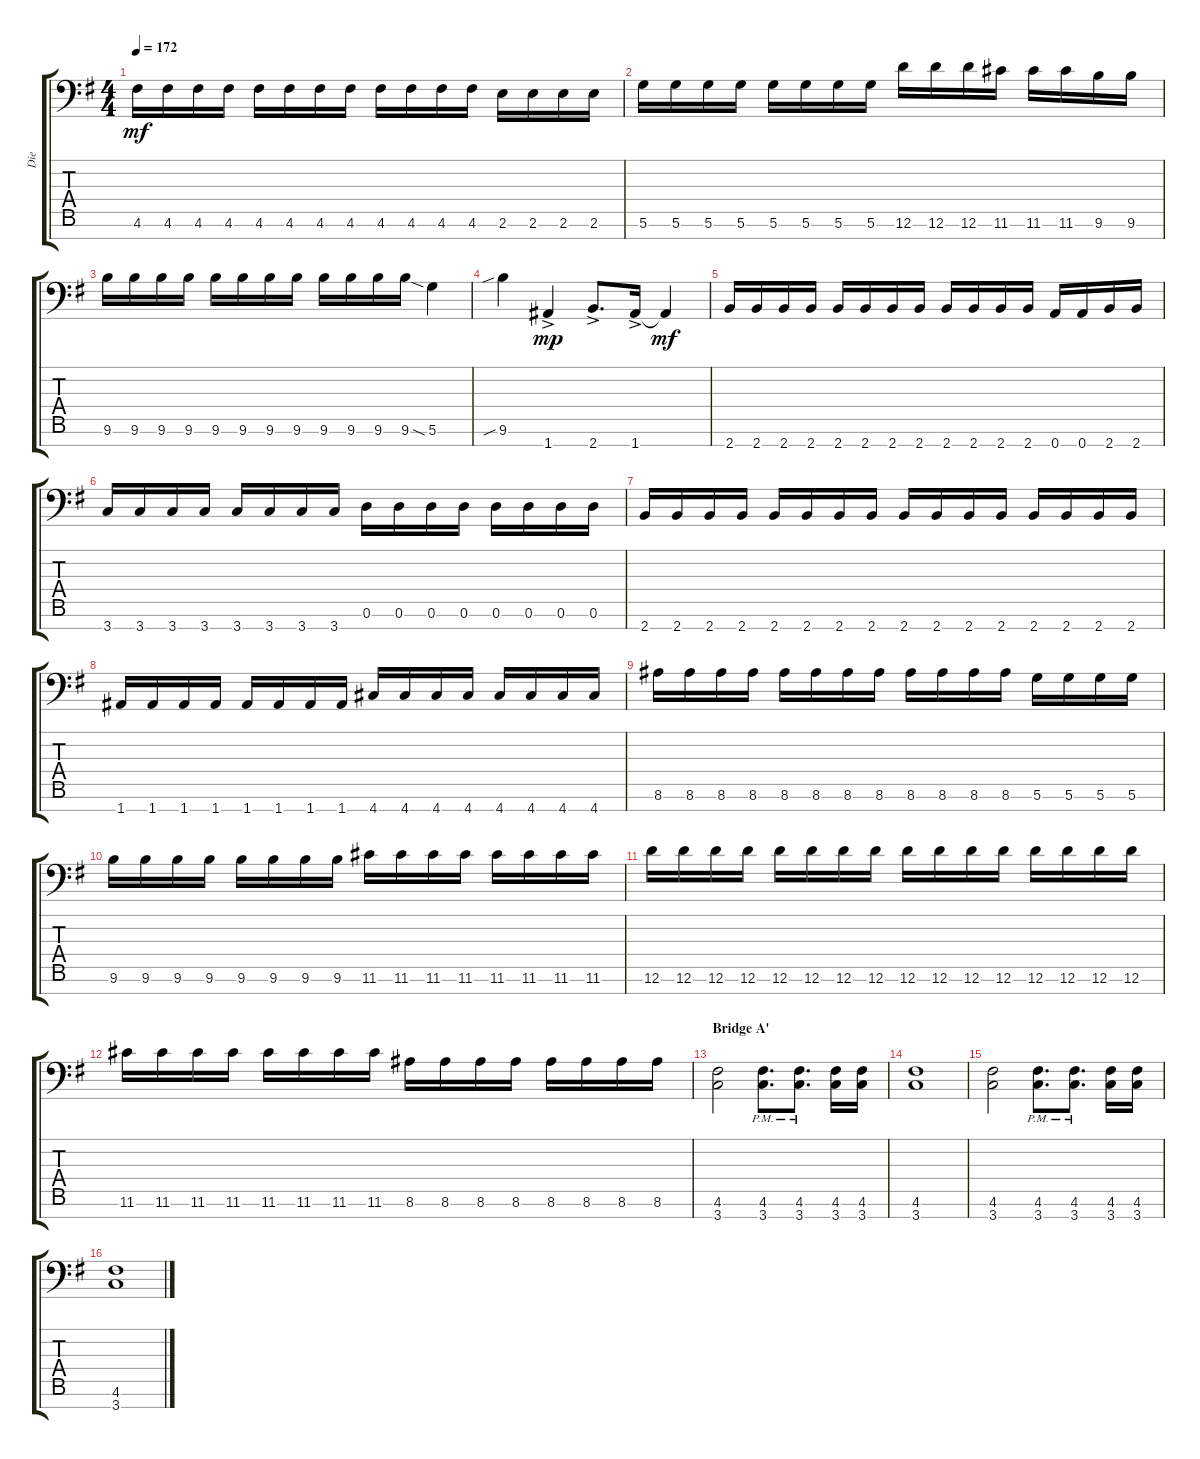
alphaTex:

\track ("Die" "Die") {instrument distortionguitar}
\staff {score tabs}
\tuning (E4 B3 G3 D3 A2 D2 A1) {hide}
\ts (4 4)
\tempo 172
\clef f4
\ks eminor
4.6.16{dy mf} 4.6.16 4.6.16 4.6.16 4.6.16 4.6.16 4.6.16 4.6.16 4.6.16 4.6.16 4.6.16 4.6.16 2.6.16 2.6.16 2.6.16 2.6.16 |
5.6.16 5.6.16 5.6.16 5.6.16 5.6.16 5.6.16 5.6.16 5.6.16 12.6.16 12.6.16 12.6.16 11.6.16 11.6.16 11.6.16 9.6.16 9.6.16 |
9.6.16 9.6.16 9.6.16 9.6.16 9.6.16 9.6.16 9.6.16 9.6.16 9.6.16 9.6.16 9.6.16 9.6.16 5.6{sia}.4 |
9.6{sib}.4 1.7{ac}.4{dy mp} 2.7{ac}.8{d} 1.7{ac}.16 1.7{t}.4{dy mf} |
2.7.16 2.7.16 2.7.16 2.7.16 2.7.16 2.7.16 2.7.16 2.7.16 2.7.16 2.7.16 2.7.16 2.7.16 0.7.16 0.7.16 2.7.16 2.7.16 |
3.7.16 3.7.16 3.7.16 3.7.16 3.7.16 3.7.16 3.7.16 3.7.16 0.6.16 0.6.16 0.6.16 0.6.16 0.6.16 0.6.16 0.6.16 0.6.16 |
2.7.16 2.7.16 2.7.16 2.7.16 2.7.16 2.7.16 2.7.16 2.7.16 2.7.16 2.7.16 2.7.16 2.7.16 2.7.16 2.7.16 2.7.16 2.7.16 |
1.7.16 1.7.16 1.7.16 1.7.16 1.7.16 1.7.16 1.7.16 1.7.16 4.7.16 4.7.16 4.7.16 4.7.16 4.7.16 4.7.16 4.7.16 4.7.16 |
8.6.16 8.6.16 8.6.16 8.6.16 8.6.16 8.6.16 8.6.16 8.6.16 8.6.16 8.6.16 8.6.16 8.6.16 5.6.16 5.6.16 5.6.16 5.6.16 |
9.6.16 9.6.16 9.6.16 9.6.16 9.6.16 9.6.16 9.6.16 9.6.16 11.6.16 11.6.16 11.6.16 11.6.16 11.6.16 11.6.16 11.6.16 11.6.16 |
12.6.16 12.6.16 12.6.16 12.6.16 12.6.16 12.6.16 12.6.16 12.6.16 12.6.16 12.6.16 12.6.16 12.6.16 12.6.16 12.6.16 12.6.16 12.6.16 |
11.6.16 11.6.16 11.6.16 11.6.16 11.6.16 11.6.16 11.6.16 11.6.16 8.6.16 8.6.16 8.6.16 8.6.16 8.6.16 8.6.16 8.6.16 8.6.16 |
\section ("" "Bridge A'")
(4.6 3.7).2 (4.6{pm} 3.7{pm}).8{d} (4.6{pm} 3.7{pm}).8{d} (4.6 3.7).16 (4.6 3.7).16 |
(4.6 3.7).1 |
(4.6 3.7).2 (4.6{pm} 3.7{pm}).8{d} (4.6{pm} 3.7{pm}).8{d} (4.6 3.7).16 (4.6 3.7).16 |
(4.6 3.7).1
